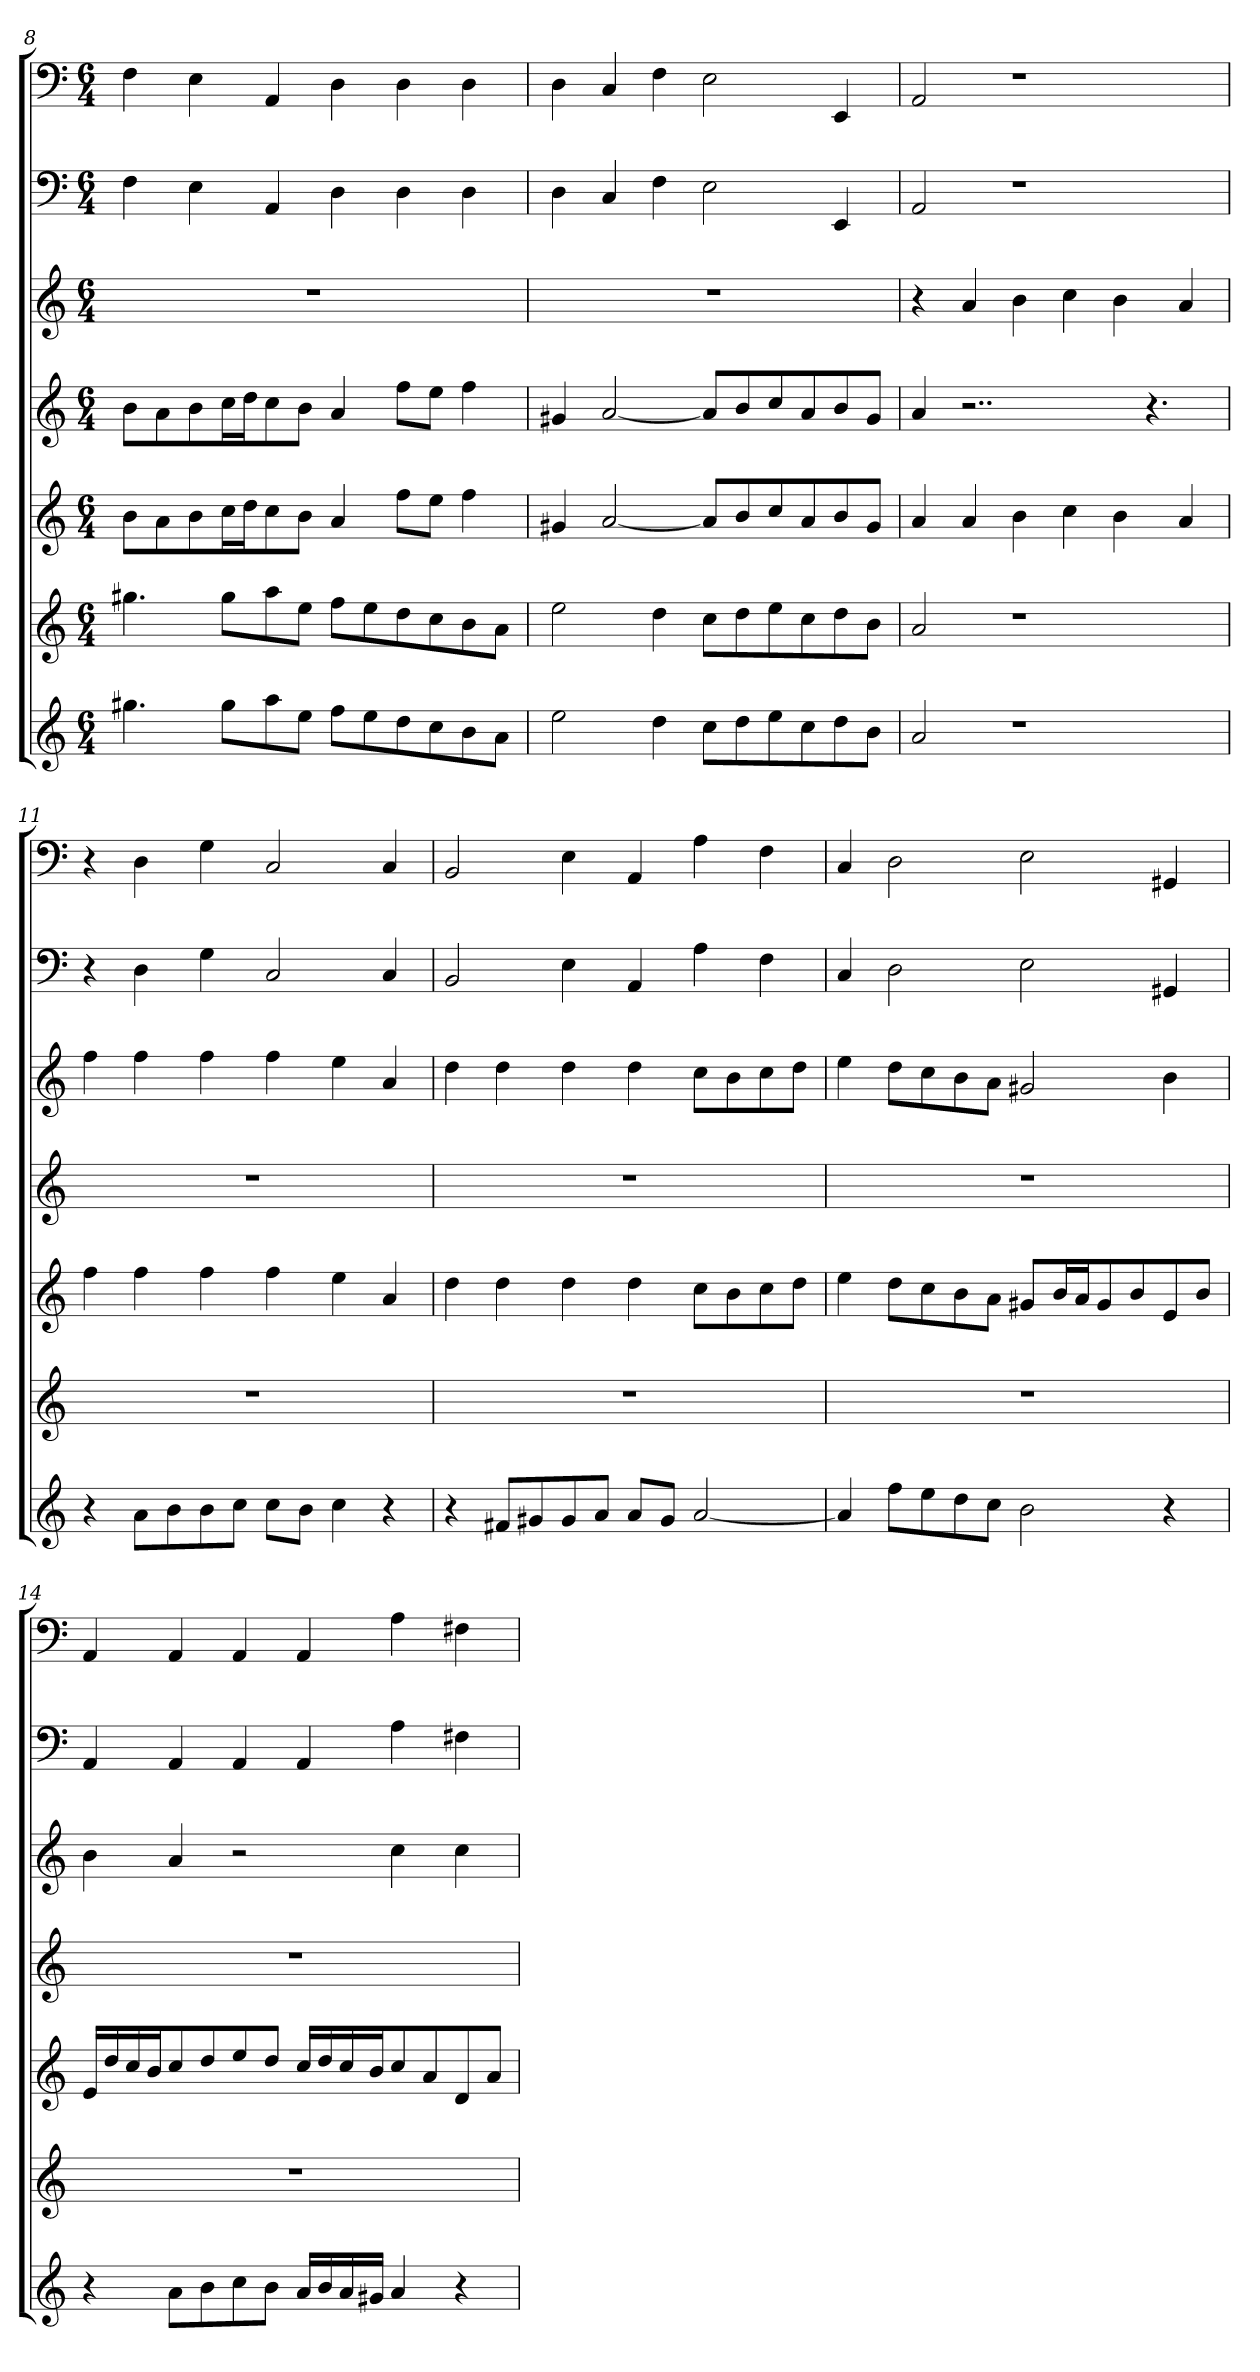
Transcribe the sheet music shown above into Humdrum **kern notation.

**kern	**kern	**kern	**kern	**kern	**kern	**kern
*part7	*part6	*part5	*part4	*part3	*part2	*part1
*staff7	*staff6	*staff5	*staff4	*staff3	*staff2	*staff1
*k[]	*k[]	*k[]	*k[]	*k[]	*k[]	*k[]
*a:	*a:	*a:	*a:	*a:	*a:	*a:
*M6/4	*M6/4	*M6/4	*M6/4	*M6/4	*M6/4	*M6/4
=8	=8	=8	=8	=8	=8	=8
4.gg#X	4.gg#X	8bL	8bL	1.r	4F	4F
.	.	8a	8a	.	.	.
.	.	8b	8b	.	4E	4E
8gg#L	8gg#L	16ccL	16ccL	.	.	.
.	.	16ddJ	16ddJ	.	.	.
8aa	8aa	8cc	8cc	.	4AA	4AA
8eeJ	8eeJ	8bJ	8bJ	.	.	.
8ffL	8ffL	4a	4a	.	4D	4D
8ee	8ee	.	.	.	.	.
8dd	8dd	8ffL	8ffL	.	4D	4D
8cc	8cc	8eeJ	8eeJ	.	.	.
8b	8b	4ff	4ff	.	4D	4D
8aJ	8aJ	.	.	.	.	.
=9	=9	=9	=9	=9	=9	=9
2ee	2ee	4g#X	4g#X	1.r	4D	4D
.	.	[2a	[2a	.	4C	4C
4dd	4dd	.	.	.	4F	4F
8ccL	8ccL	8aL]	8aL]	.	2E	2E
8dd	8dd	8b	8b	.	.	.
8ee	8ee	8cc	8cc	.	.	.
8cc	8cc	8a	8a	.	.	.
8dd	8dd	8b	8b	.	4EE	4EE
8bJ	8bJ	8g#J	8g#J	.	.	.
=10	=10	=10	=10	=10	=10	=10
2a	2a	4a	4a	4r	2AA	2AA
.	.	4a	2..r	4a	.	.
1r	1r	4b	.	4b	1r	1r
.	.	4cc	.	4cc	.	.
.	.	4b	.	4b	.	.
.	.	.	4.r	.	.	.
.	.	4a	.	4a	.	.
=11	=11	=11	=11	=11	=11	=11
4r	1.r	4ff	1.r	4ff	4r	4r
8aL	.	4ff	.	4ff	4D	4D
8b	.	.	.	.	.	.
8b	.	4ff	.	4ff	4G	4G
8ccJ	.	.	.	.	.	.
8ccL	.	4ff	.	4ff	2C	2C
8bJ	.	.	.	.	.	.
4cc	.	4ee	.	4ee	.	.
4r	.	4a	.	4a	4C	4C
=12	=12	=12	=12	=12	=12	=12
4r	1.r	4dd	1.r	4dd	2BB	2BB
8f#XL	.	4dd	.	4dd	.	.
8g#X	.	.	.	.	.	.
8g#	.	4dd	.	4dd	4E	4E
8aJ	.	.	.	.	.	.
8aL	.	4dd	.	4dd	4AA	4AA
8g#J	.	.	.	.	.	.
[2a	.	8ccL	.	8ccL	4A	4A
.	.	8b	.	8b	.	.
.	.	8cc	.	8cc	4F	4F
.	.	8ddJ	.	8ddJ	.	.
=13	=13	=13	=13	=13	=13	=13
4a]	1.r	4ee	1.r	4ee	4C	4C
8ffL	.	8ddL	.	8ddL	2D	2D
8ee	.	8cc	.	8cc	.	.
8dd	.	8b	.	8b	.	.
8ccJ	.	8aJ	.	8aJ	.	.
2b	.	8g#XL	.	2g#X	2E	2E
.	.	16bL	.	.	.	.
.	.	16aJ	.	.	.	.
.	.	8g#	.	.	.	.
.	.	8b	.	.	.	.
4r	.	8e	.	4b	4GG#X	4GG#X
.	.	8bJ	.	.	.	.
=14	=14	=14	=14	=14	=14	=14
4r	1.r	16eLL	1.r	4b	4AA	4AA
.	.	16dd	.	.	.	.
.	.	16cc	.	.	.	.
.	.	16bJ	.	.	.	.
8aL	.	8cc	.	4a	4AA	4AA
8b	.	8dd	.	.	.	.
8cc	.	8ee	.	2r	4AA	4AA
8bJ	.	8ddJ	.	.	.	.
16aLL	.	16ccLL	.	.	4AA	4AA
16b	.	16dd	.	.	.	.
16a	.	16cc	.	.	.	.
16g#XJJ	.	16bJ	.	.	.	.
4a	.	8cc	.	4cc	4A	4A
.	.	8a	.	.	.	.
4r	.	8d	.	4cc	4F#X	4F#X
.	.	8aJ	.	.	.	.
=	=	=	=	=	=	=
*-	*-	*-	*-	*-	*-	*-
